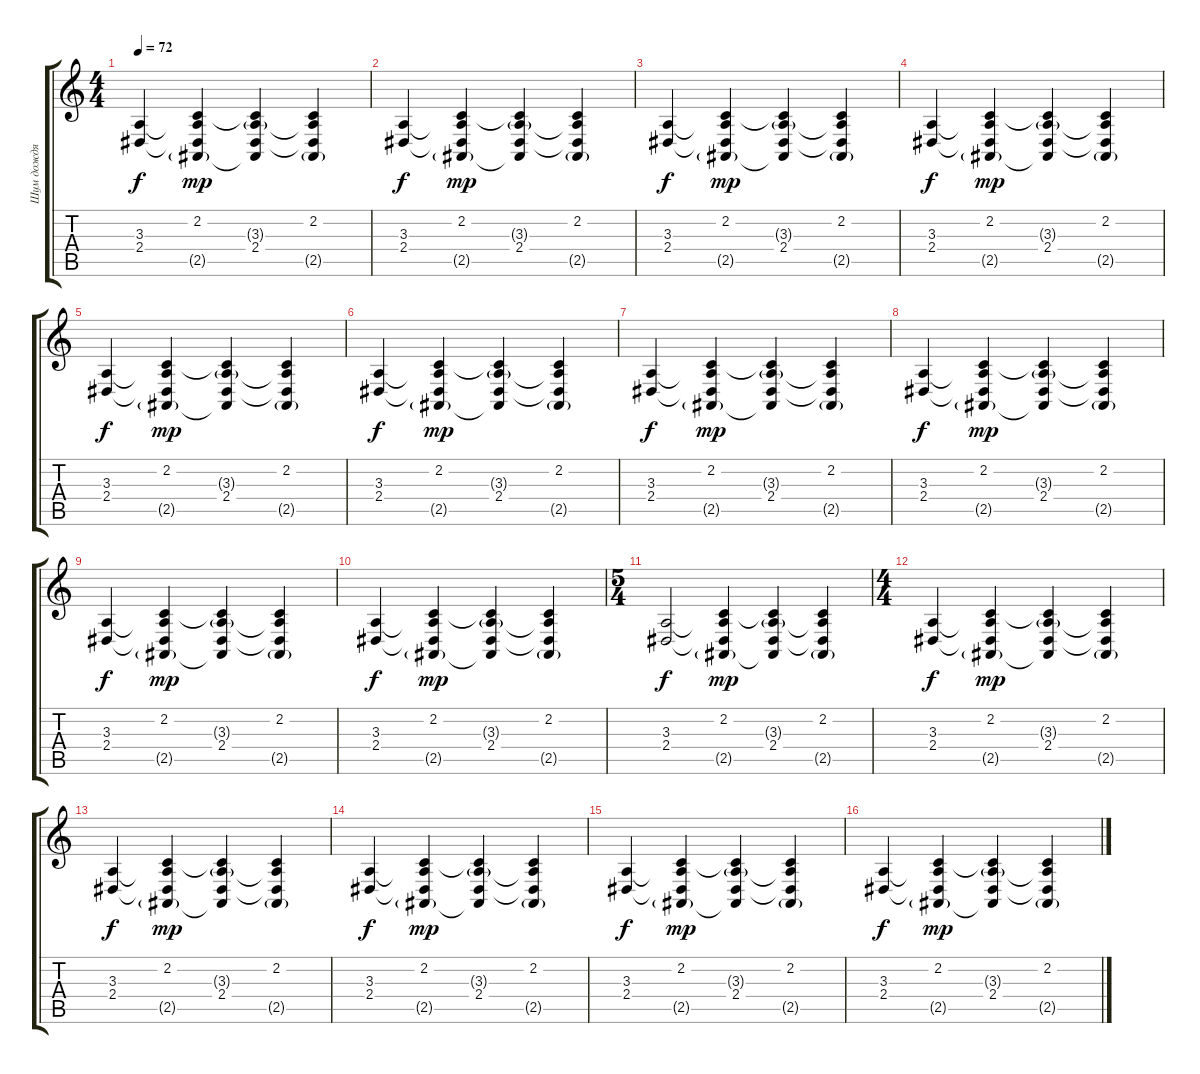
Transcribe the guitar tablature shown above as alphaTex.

\track ("Шум дождя" "Шум дождя") {instrument seashore}
\staff {score tabs}
\tuning (Eb4 Bb3 Gb3 Db3 Ab2 Eb2) {hide}
\ts (4 4)
\tempo 72
\clef g2
\ks c
(3.3 2.4).4{dy f instrument seashore} (2.2 3.3{t} 2.4{t} 2.5{g}).4{dy mp} (2.2{t} 3.3{g} 2.4 2.5{t}).4 (2.2 3.3{t} 2.4{t} 2.5{g}).4{volume 3} |
(3.3 2.4).4{dy f} (2.2 3.3{t} 2.4{t} 2.5{g}).4{dy mp} (2.2{t} 3.3{g} 2.4 2.5{t}).4{volume 5} (2.2 3.3{t} 2.4{t} 2.5{g}).4 |
(3.3 2.4).4{dy f} (2.2 3.3{t} 2.4{t} 2.5{g}).4{dy mp} (2.2{t} 3.3{g} 2.4 2.5{t}).4 (2.2 3.3{t} 2.4{t} 2.5{g}).4 |
(3.3 2.4).4{dy f} (2.2 3.3{t} 2.4{t} 2.5{g}).4{dy mp} (2.2{t} 3.3{g} 2.4 2.5{t}).4 (2.2 3.3{t} 2.4{t} 2.5{g}).4 |
(3.3 2.4).4{dy f} (2.2 3.3{t} 2.4{t} 2.5{g}).4{dy mp} (2.2{t} 3.3{g} 2.4 2.5{t}).4 (2.2 3.3{t} 2.4{t} 2.5{g}).4 |
(3.3 2.4).4{dy f} (2.2 3.3{t} 2.4{t} 2.5{g}).4{dy mp} (2.2{t} 3.3{g} 2.4 2.5{t}).4 (2.2 3.3{t} 2.4{t} 2.5{g}).4 |
(3.3 2.4).4{dy f} (2.2 3.3{t} 2.4{t} 2.5{g}).4{dy mp} (2.2{t} 3.3{g} 2.4 2.5{t}).4 (2.2 3.3{t} 2.4{t} 2.5{g}).4 |
(3.3 2.4).4{dy f} (2.2 3.3{t} 2.4{t} 2.5{g}).4{dy mp} (2.2{t} 3.3{g} 2.4 2.5{t}).4 (2.2 3.3{t} 2.4{t} 2.5{g}).4 |
(3.3 2.4).4{dy f} (2.2 3.3{t} 2.4{t} 2.5{g}).4{dy mp} (2.2{t} 3.3{g} 2.4 2.5{t}).4 (2.2 3.3{t} 2.4{t} 2.5{g}).4 |
(3.3 2.4).4{dy f} (2.2 3.3{t} 2.4{t} 2.5{g}).4{dy mp} (2.2{t} 3.3{g} 2.4 2.5{t}).4 (2.2 3.3{t} 2.4{t} 2.5{g}).4 |
\ts (5 4)
(3.3 2.4).2{dy f} (2.2 3.3{t} 2.4{t} 2.5{g}).4{dy mp} (2.2{t} 3.3{g} 2.4 2.5{t}).4 (2.2 3.3{t} 2.4{t} 2.5{g}).4 |
\ts (4 4)
(3.3 2.4).4{dy f} (2.2 3.3{t} 2.4{t} 2.5{g}).4{dy mp} (2.2{t} 3.3{g} 2.4 2.5{t}).4 (2.2 3.3{t} 2.4{t} 2.5{g}).4 |
(3.3 2.4).4{dy f} (2.2 3.3{t} 2.4{t} 2.5{g}).4{dy mp} (2.2{t} 3.3{g} 2.4 2.5{t}).4 (2.2 3.3{t} 2.4{t} 2.5{g}).4 |
(3.3 2.4).4{dy f} (2.2 3.3{t} 2.4{t} 2.5{g}).4{dy mp} (2.2{t} 3.3{g} 2.4 2.5{t}).4 (2.2 3.3{t} 2.4{t} 2.5{g}).4 |
(3.3 2.4).4{dy f} (2.2 3.3{t} 2.4{t} 2.5{g}).4{dy mp} (2.2{t} 3.3{g} 2.4 2.5{t}).4 (2.2 3.3{t} 2.4{t} 2.5{g}).4 |
(3.3 2.4).4{dy f} (2.2 3.3{t} 2.4{t} 2.5{g}).4{dy mp} (2.2{t} 3.3{g} 2.4 2.5{t}).4 (2.2 3.3{t} 2.4{t} 2.5{g}).4
